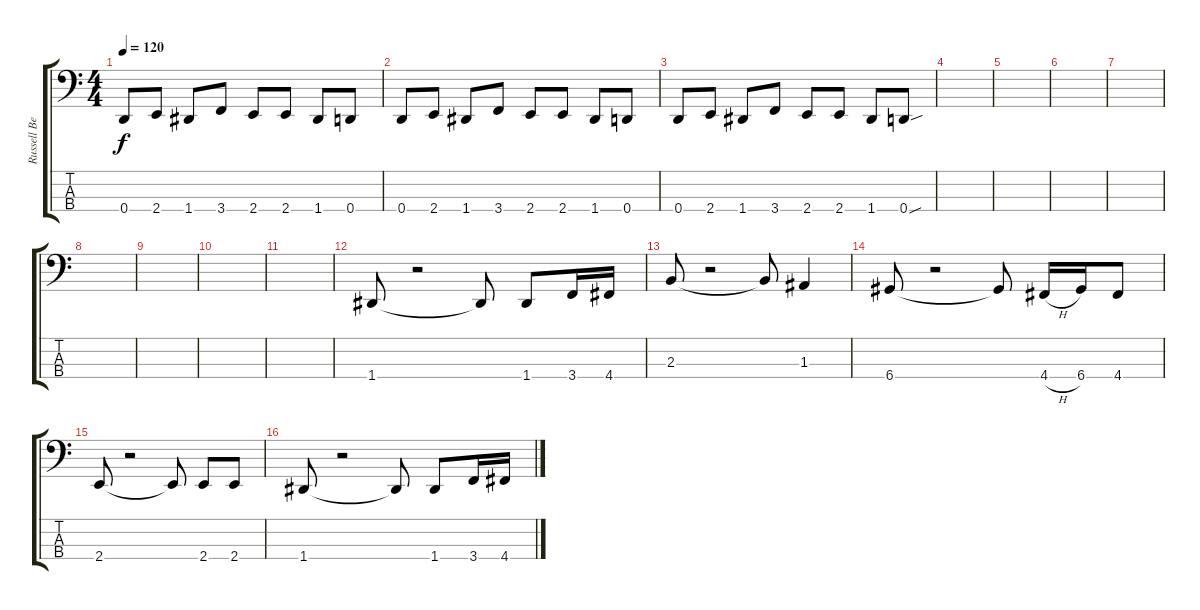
\track ("Russell Bergquist" "Russell Be") {instrument electricbasspick}
\staff {score tabs}
\tuning (G2 D2 A1 D1) {hide}
\ts (4 4)
\tempo 120
\clef f4
\ks c
0.4.8{dy f} 2.4.8 1.4.8 3.4.8 2.4.8 2.4.8 1.4.8 0.4.8 |
0.4.8 2.4.8 1.4.8 3.4.8 2.4.8 2.4.8 1.4.8 0.4.8 |
0.4.8 2.4.8 1.4.8 3.4.8 2.4.8 2.4.8 1.4.8 0.4{sou}.8 |
|
|
|
|
|
|
|
|
1.4.8 r.2 1.4{t}.8 1.4.8 3.4.16 4.4.16 |
2.3.8 r.2 2.3{t}.8 1.3.4 |
6.4.8 r.2 6.4{t}.8 4.4{h}.16 6.4.16 4.4.8 |
2.4.8 r.2 2.4{t}.8 2.4.8 2.4.8 |
1.4.8 r.2 1.4{t}.8 1.4.8 3.4.16 4.4.16
